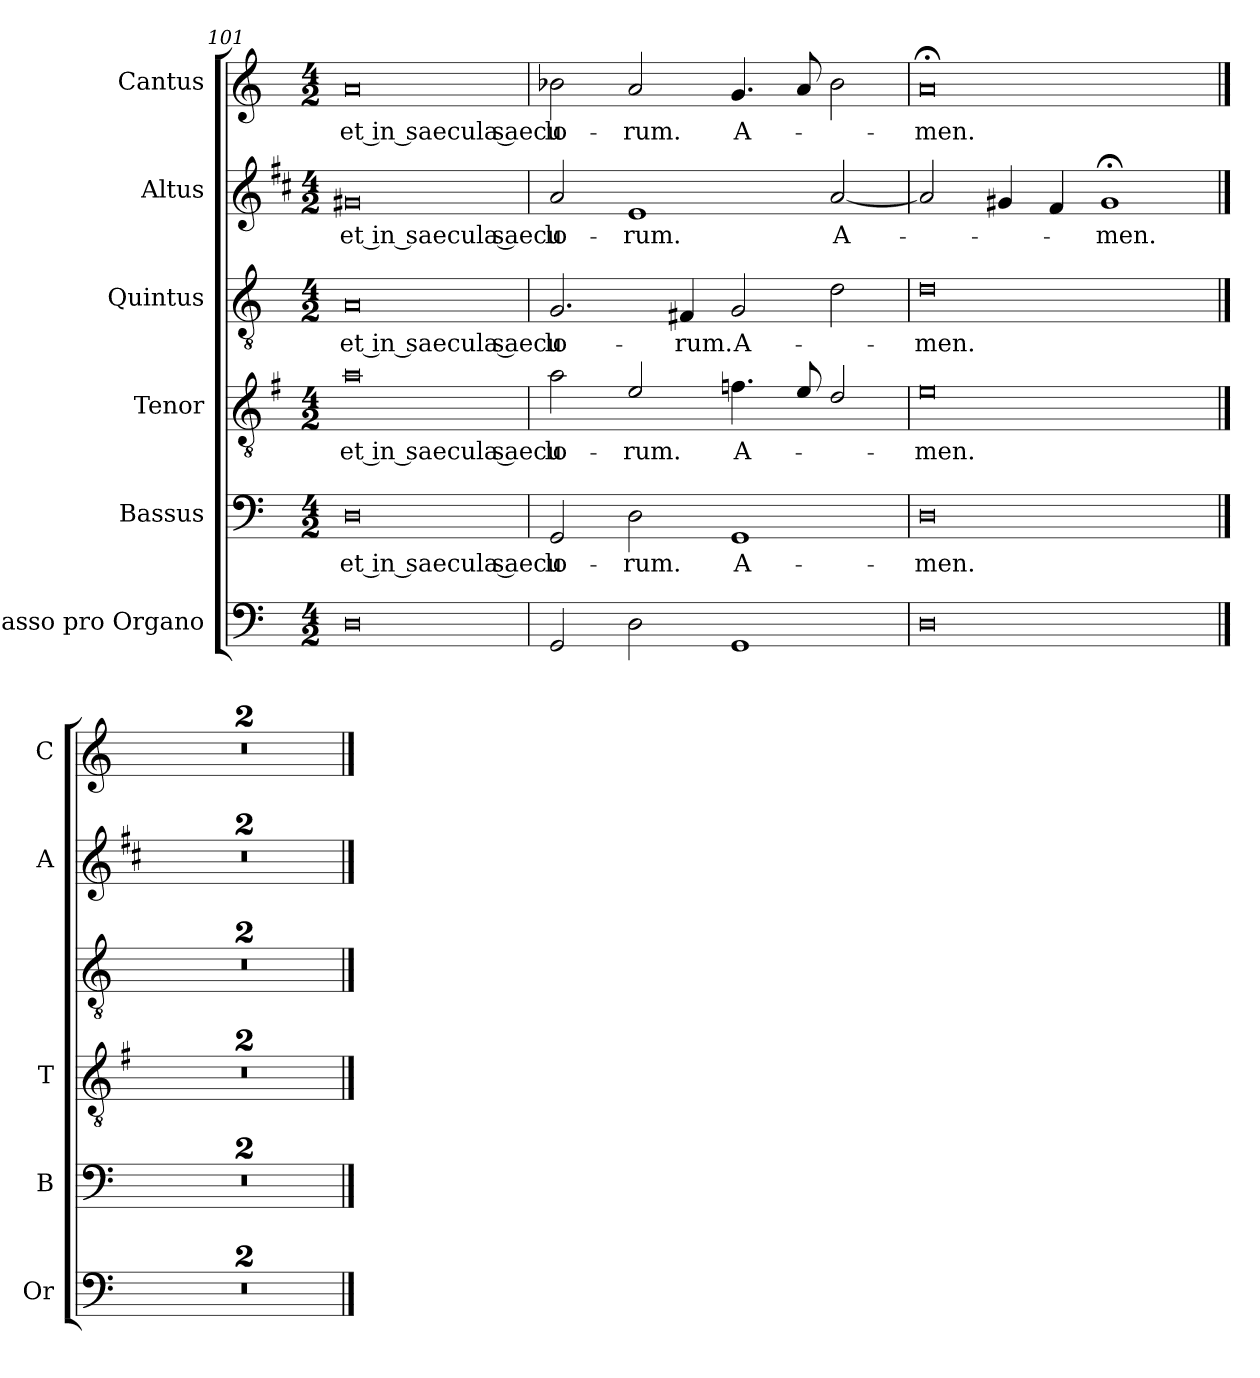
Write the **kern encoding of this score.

**kern	**kern	**text	**kern	**text	**kern	**text	**kern	**text	**kern	**text
*part6	*part5	*part5	*part4	*part4	*part3	*part3	*part2	*part2	*part1	*part1
*staff6	*staff5	*staff5	*staff4	*staff4	*staff3	*staff3	*staff2	*staff2	*staff1	*staff1
*I"Basso pro Organo	*I"Bassus	*	*I"Tenor	*	*I"Quintus	*	*I"Altus	*	*I"Cantus	*
*I'Or	*I'B	*	*I'T	*	*	*	*I'A	*	*I'C	*
*clefF4	*clefF4	*	*clefGv2	*	*clefGv2	*	*clefG2	*	*clefG2	*
*	*	*	*ITrd4c7	*	*	*	*ITrd1c2	*	*	*
*k[]	*k[]	*	*k[]	*	*k[]	*	*k[]	*	*k[]	*
*C:	*C:	*	*C:	*	*C:	*	*C:	*	*C:	*
*M4/2	*M4/2	*	*M4/2	*	*M4/2	*	*M4/2	*	*M4/2	*
=101	=101	=101	=101	=101	=101	=101	=101	=101	=101	=101
!	!	!LO:LY:b	!	!LO:LY:b	!	!LO:LY:b	!	!LO:LY:b	!	!LO:LY:b
0D	0D	et in saecula saecu-	0d	et in saecula saecu-	0A	et in saecula saecu-	0f#X	et in saecula saecu-	0a	et in saecula saecu-
=102	=102	=102	=102	=102	=102	=102	=102	=102	=102	=102
!	!	!LO:LY:b	!	!LO:LY:b	!	!LO:LY:b	!	!LO:LY:b	!	!LO:LY:b
2GG/	2GG/	-lo-	2d\	-lo-	2.G/	-lo-	2g/	-lo-	2b-X\	-lo-
!	!	!LO:LY:b	!	!LO:LY:b	!	!	!	!LO:LY:b	!	!LO:LY:b
2D\	2D\	-rum.	2A/	-rum.	.	.	1d	-rum.	2a/	-rum.
!	!	!	!	!	!	!LO:LY:b	!	!	!	!
.	.	.	.	.	4F#X/	-rum.	.	.	.	.
!	!	!LO:LY:b	!	!LO:LY:b	!	!LO:LY:b	!	!	!	!LO:LY:b
1GG	1GG	A-	4.B-X\	A-	2G/	A-	.	.	4.g/	A-
.	.	.	8A/	.	.	.	.	.	8a/	.
!	!	!	!	!	!	!	!	!LO:LY:b	!	!
.	.	.	2G/	.	2d\	.	[2g/	A-	2b-\	.
=103	=103	=103	=103	=103	=103	=103	=103	=103	=103	=103
!	!	!LO:LY:b	!	!LO:LY:b	!	!LO:LY:b	!	!	!	!LO:LY:b
0D	0D	-men.	0A	-men.	0d	-men.	2g/]	.	0a;<	-men.
.	.	.	.	.	.	.	4f#X/	.	.	.
.	.	.	.	.	.	.	4e/	.	.	.
!	!	!	!	!	!	!	!	!LO:LY:b	!	!
.	.	.	.	.	.	.	1f#;<	-men.	.	.
==104	==104	==104	==104	==104	==104	==104	==104	==104	==104	==104
0r	0r	.	0r	.	0r	.	0r	.	0r	.
=105	=105	=105	=105	=105	=105	=105	=105	=105	=105	=105
0r	0r	.	0r	.	0r	.	0r	.	0r	.
==	==	==	==	==	==	==	==	==	==	==
*-	*-	*-	*-	*-	*-	*-	*-	*-	*-	*-
